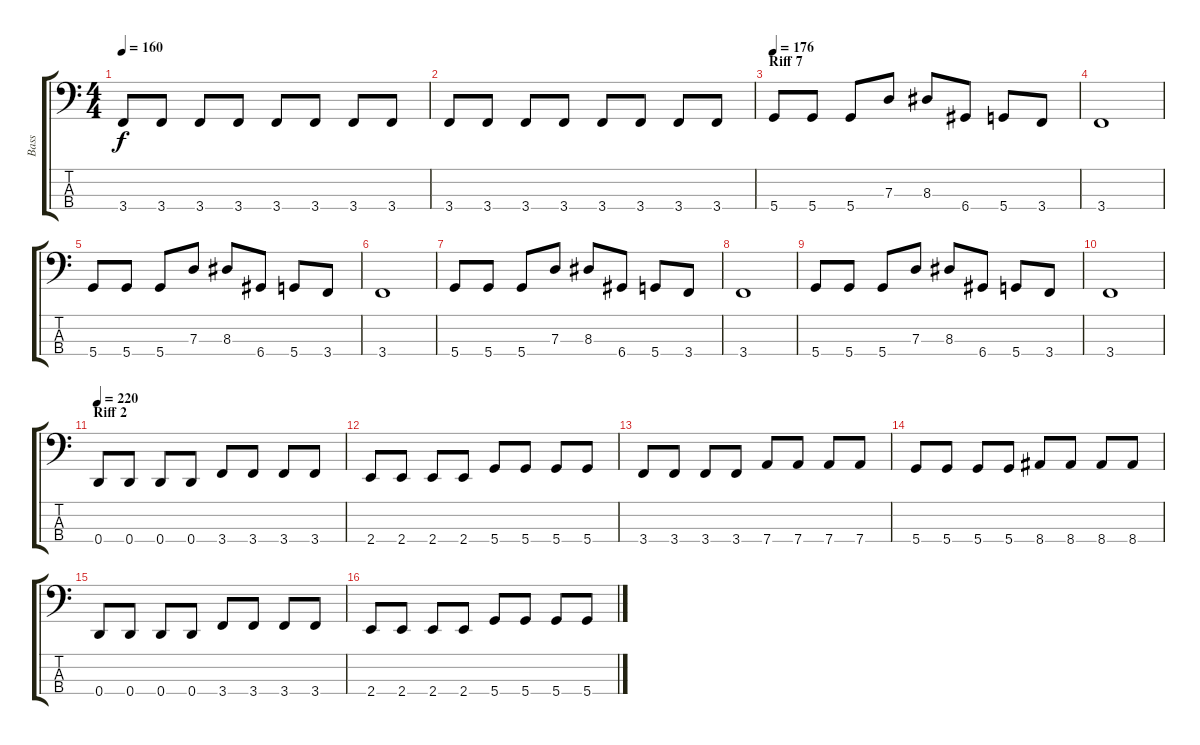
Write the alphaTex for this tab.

\track ("Bass" "Bass") {instrument electricbassfinger}
\staff {score tabs}
\tuning (F2 C2 G1 D1) {hide}
\ts (4 4)
\tempo 160
\clef f4
\ks c
3.4.8{dy f} 3.4.8 3.4.8 3.4.8 3.4.8 3.4.8 3.4.8 3.4.8 |
3.4.8 3.4.8 3.4.8 3.4.8 3.4.8 3.4.8 3.4.8 3.4.8 |
\section ("" "Riff 7")
\tempo 176
5.4.8 5.4.8 5.4.8 7.3.8 8.3.8 6.4.8 5.4.8 3.4.8 |
3.4.1 |
5.4.8 5.4.8 5.4.8 7.3.8 8.3.8 6.4.8 5.4.8 3.4.8 |
3.4.1 |
5.4.8 5.4.8 5.4.8 7.3.8 8.3.8 6.4.8 5.4.8 3.4.8 |
3.4.1 |
5.4.8 5.4.8 5.4.8 7.3.8 8.3.8 6.4.8 5.4.8 3.4.8 |
3.4.1 |
\section ("" "Riff 2")
\tempo 220
0.4.8 0.4.8 0.4.8 0.4.8 3.4.8 3.4.8 3.4.8 3.4.8 |
2.4.8 2.4.8 2.4.8 2.4.8 5.4.8 5.4.8 5.4.8 5.4.8 |
3.4.8 3.4.8 3.4.8 3.4.8 7.4.8 7.4.8 7.4.8 7.4.8 |
5.4.8 5.4.8 5.4.8 5.4.8 8.4.8 8.4.8 8.4.8 8.4.8 |
0.4.8 0.4.8 0.4.8 0.4.8 3.4.8 3.4.8 3.4.8 3.4.8 |
2.4.8 2.4.8 2.4.8 2.4.8 5.4.8 5.4.8 5.4.8 5.4.8
